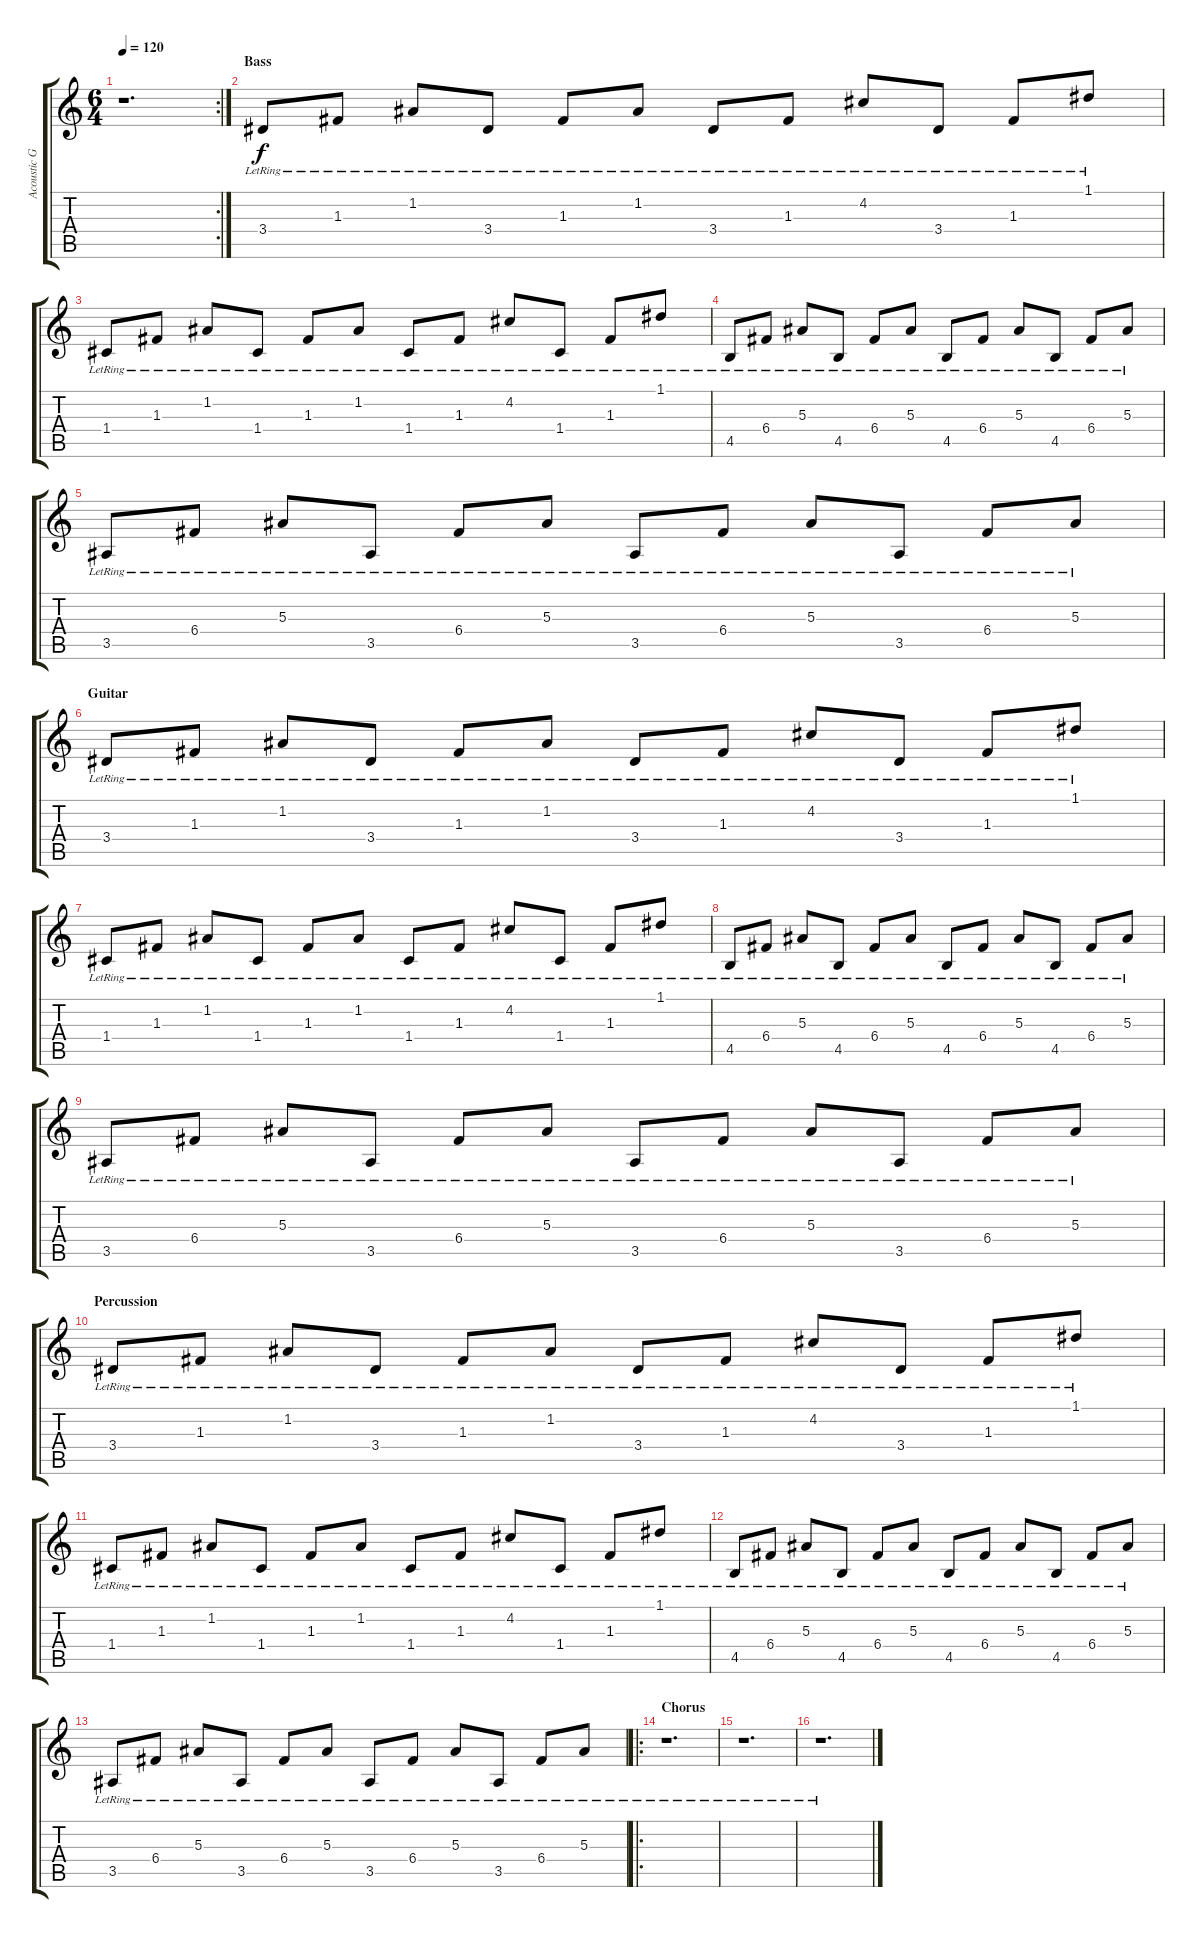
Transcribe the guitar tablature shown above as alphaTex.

\track ("Acoustic Guitar 2" "Acoustic G") {instrument acousticguitarnylon}
\staff {score tabs}
\tuning (D4 A3 F3 C3 G2 C2) {hide}
\rc 2
\ts (6 4)
\tempo 120
\clef g2
\ks c
r.1{d dy f} |
\section ("" "Bass")
3.4{lr}.8 1.3{lr}.8 1.2{lr}.8 3.4{lr}.8 1.3{lr}.8 1.2{lr}.8 3.4{lr}.8 1.3{lr}.8 4.2{lr}.8 3.4{lr}.8 1.3{lr}.8 1.1{lr}.8 |
1.4{lr}.8 1.3{lr}.8 1.2{lr}.8 1.4{lr}.8 1.3{lr}.8 1.2{lr}.8 1.4{lr}.8 1.3{lr}.8 4.2{lr}.8 1.4{lr}.8 1.3{lr}.8 1.1{lr}.8 |
4.5{lr}.8 6.4{lr}.8 5.3{lr}.8 4.5{lr}.8 6.4{lr}.8 5.3{lr}.8 4.5{lr}.8 6.4{lr}.8 5.3{lr}.8 4.5{lr}.8 6.4{lr}.8 5.3{lr}.8 |
3.5{lr}.8 6.4{lr}.8 5.3{lr}.8 3.5{lr}.8 6.4{lr}.8 5.3{lr}.8 3.5{lr}.8 6.4{lr}.8 5.3{lr}.8 3.5{lr}.8 6.4{lr}.8 5.3{lr}.8 |
\section ("" "Guitar")
3.4{lr}.8 1.3{lr}.8 1.2{lr}.8 3.4{lr}.8 1.3{lr}.8 1.2{lr}.8 3.4{lr}.8 1.3{lr}.8 4.2{lr}.8 3.4{lr}.8 1.3{lr}.8 1.1{lr}.8 |
1.4{lr}.8 1.3{lr}.8 1.2{lr}.8 1.4{lr}.8 1.3{lr}.8 1.2{lr}.8 1.4{lr}.8 1.3{lr}.8 4.2{lr}.8 1.4{lr}.8 1.3{lr}.8 1.1{lr}.8 |
4.5{lr}.8 6.4{lr}.8 5.3{lr}.8 4.5{lr}.8 6.4{lr}.8 5.3{lr}.8 4.5{lr}.8 6.4{lr}.8 5.3{lr}.8 4.5{lr}.8 6.4{lr}.8 5.3{lr}.8 |
3.5{lr}.8 6.4{lr}.8 5.3{lr}.8 3.5{lr}.8 6.4{lr}.8 5.3{lr}.8 3.5{lr}.8 6.4{lr}.8 5.3{lr}.8 3.5{lr}.8 6.4{lr}.8 5.3{lr}.8 |
\section ("" "Percussion")
3.4{lr}.8 1.3{lr}.8 1.2{lr}.8 3.4{lr}.8 1.3{lr}.8 1.2{lr}.8 3.4{lr}.8 1.3{lr}.8 4.2{lr}.8 3.4{lr}.8 1.3{lr}.8 1.1{lr}.8 |
1.4{lr}.8 1.3{lr}.8 1.2{lr}.8 1.4{lr}.8 1.3{lr}.8 1.2{lr}.8 1.4{lr}.8 1.3{lr}.8 4.2{lr}.8 1.4{lr}.8 1.3{lr}.8 1.1{lr}.8 |
4.5{lr}.8 6.4{lr}.8 5.3{lr}.8 4.5{lr}.8 6.4{lr}.8 5.3{lr}.8 4.5{lr}.8 6.4{lr}.8 5.3{lr}.8 4.5{lr}.8 6.4{lr}.8 5.3{lr}.8 |
3.5{lr}.8 6.4{lr}.8 5.3{lr}.8 3.5{lr}.8 6.4{lr}.8 5.3{lr}.8 3.5{lr}.8 6.4{lr}.8 5.3{lr}.8 3.5{lr}.8 6.4{lr}.8 5.3{lr}.8 |
\ro
\section ("" "Chorus")
r.1{d} |
r.1{d} |
r.1{d}
